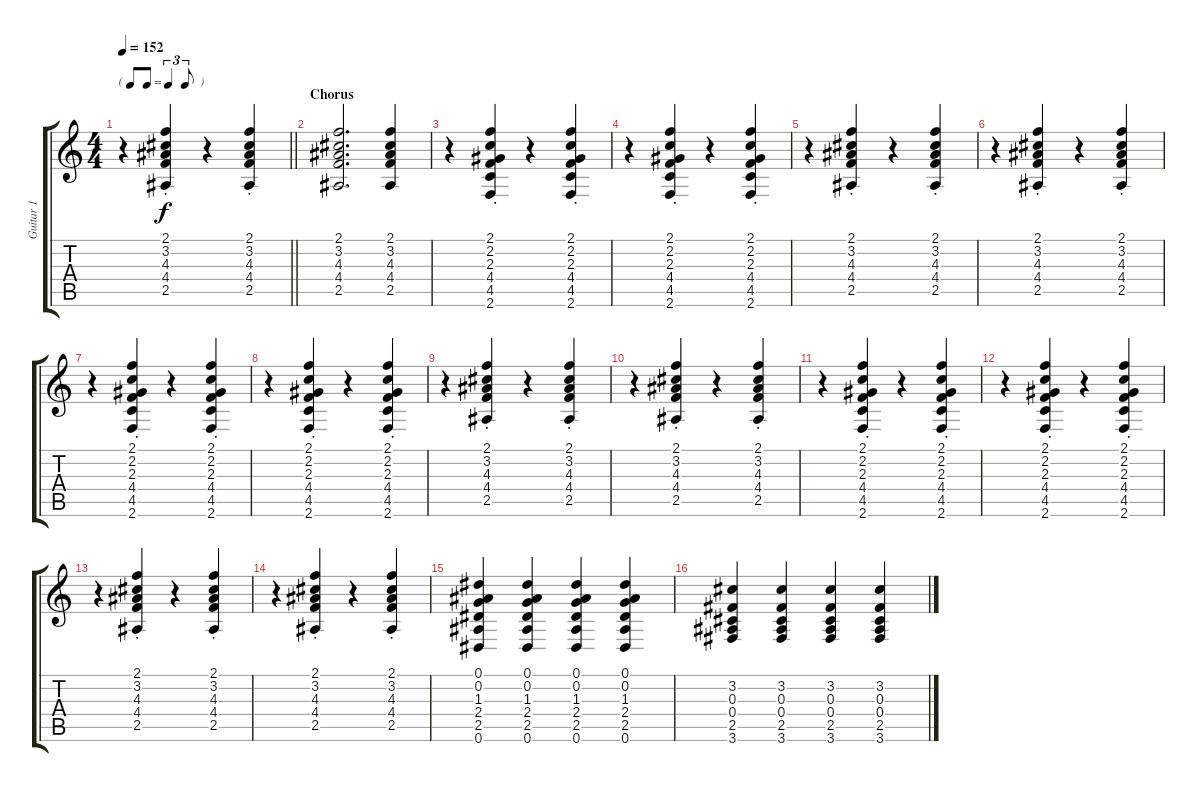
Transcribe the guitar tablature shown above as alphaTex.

\track ("Guitar 1" "Guitar 1") {instrument acousticguitarsteel}
\staff {score tabs}
\tuning (Eb4 Bb3 Gb3 Db3 Ab2 Eb2) {hide}
\ts (4 4)
\tf triplet8th
\tempo 152
\clef g2
\barLineRight lightlight
\ks c
r.4{dy f} (2.1{st} 3.2{st} 4.3{st} 4.4{st} 2.5{st}).4 r.4 (2.1{st} 3.2{st} 4.3{st} 4.4{st} 2.5{st}).4 |
\section ("" "Chorus")
(2.1 3.2 4.3 4.4 2.5).2{d} (2.1 3.2 4.3 4.4 2.5).4 |
r.4 (2.1{st} 2.2{st} 2.3{st} 4.4{st} 4.5{st} 2.6{st}).4 r.4 (2.1{st} 2.2{st} 2.3{st} 4.4{st} 4.5{st} 2.6{st}).4 |
r.4 (2.1{st} 2.2{st} 2.3{st} 4.4{st} 4.5{st} 2.6{st}).4 r.4 (2.1{st} 2.2{st} 2.3{st} 4.4{st} 4.5{st} 2.6{st}).4 |
r.4 (2.1{st} 3.2{st} 4.3{st} 4.4{st} 2.5{st}).4 r.4 (2.1{st} 3.2{st} 4.3{st} 4.4{st} 2.5{st}).4 |
r.4 (2.1{st} 3.2{st} 4.3{st} 4.4{st} 2.5{st}).4 r.4 (2.1{st} 3.2{st} 4.3{st} 4.4{st} 2.5{st}).4 |
r.4 (2.1{st} 2.2{st} 2.3{st} 4.4{st} 4.5{st} 2.6{st}).4 r.4 (2.1{st} 2.2{st} 2.3{st} 4.4{st} 4.5{st} 2.6{st}).4 |
r.4 (2.1{st} 2.2{st} 2.3{st} 4.4{st} 4.5{st} 2.6{st}).4 r.4 (2.1{st} 2.2{st} 2.3{st} 4.4{st} 4.5{st} 2.6{st}).4 |
r.4 (2.1{st} 3.2{st} 4.3{st} 4.4{st} 2.5{st}).4 r.4 (2.1{st} 3.2{st} 4.3{st} 4.4{st} 2.5{st}).4 |
r.4 (2.1{st} 3.2{st} 4.3{st} 4.4{st} 2.5{st}).4 r.4 (2.1{st} 3.2{st} 4.3{st} 4.4{st} 2.5{st}).4 |
r.4 (2.1{st} 2.2{st} 2.3{st} 4.4{st} 4.5{st} 2.6{st}).4 r.4 (2.1{st} 2.2{st} 2.3{st} 4.4{st} 4.5{st} 2.6{st}).4 |
r.4 (2.1{st} 2.2{st} 2.3{st} 4.4{st} 4.5{st} 2.6{st}).4 r.4 (2.1{st} 2.2{st} 2.3{st} 4.4{st} 4.5{st} 2.6{st}).4 |
r.4 (2.1{st} 3.2{st} 4.3{st} 4.4{st} 2.5{st}).4 r.4 (2.1{st} 3.2{st} 4.3{st} 4.4{st} 2.5{st}).4 |
r.4 (2.1{st} 3.2{st} 4.3{st} 4.4{st} 2.5{st}).4 r.4 (2.1{st} 3.2{st} 4.3{st} 4.4{st} 2.5{st}).4 |
(0.1 0.2 1.3 2.4 2.5 0.6).4 (0.1 0.2 1.3 2.4 2.5 0.6).4 (0.1 0.2 1.3 2.4 2.5 0.6).4 (0.1 0.2 1.3 2.4 2.5 0.6).4 |
(3.2 0.3 0.4 2.5 3.6).4 (3.2 0.3 0.4 2.5 3.6).4 (3.2 0.3 0.4 2.5 3.6).4 (3.2 0.3 0.4 2.5 3.6).4
